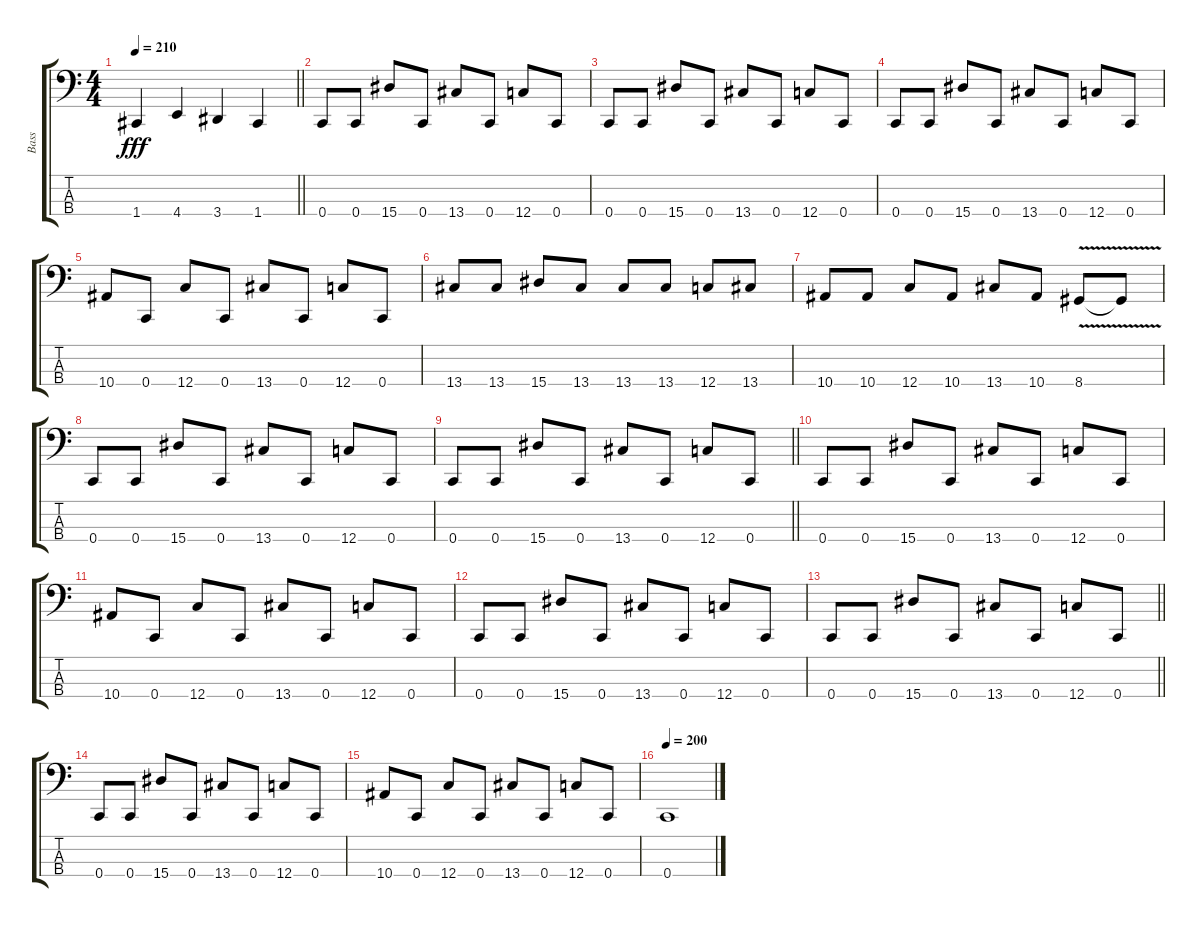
\track ("Bass" "Bass") {instrument electricbasspick}
\staff {score tabs}
\tuning (F2 C2 G1 C1) {hide}
\ts (4 4)
\tempo 210
\clef f4
\barLineRight lightlight
\ks c
1.4.4{dy fff} 4.4.4 3.4.4 1.4.4 |
0.4.8 0.4.8 15.4.8 0.4.8 13.4.8 0.4.8 12.4.8 0.4.8 |
0.4.8 0.4.8 15.4.8 0.4.8 13.4.8 0.4.8 12.4.8 0.4.8 |
0.4.8 0.4.8 15.4.8 0.4.8 13.4.8 0.4.8 12.4.8 0.4.8 |
10.4.8 0.4.8 12.4.8 0.4.8 13.4.8 0.4.8 12.4.8 0.4.8 |
13.4.8 13.4.8 15.4.8 13.4.8 13.4.8 13.4.8 12.4.8 13.4.8 |
10.4.8 10.4.8 12.4.8 10.4.8 13.4.8 10.4.8 8.4{v}.8 8.4{t}.8 |
0.4.8 0.4.8 15.4.8 0.4.8 13.4.8 0.4.8 12.4.8 0.4.8 |
\barLineRight lightlight
0.4.8 0.4.8 15.4.8 0.4.8 13.4.8 0.4.8 12.4.8 0.4.8 |
0.4.8 0.4.8 15.4.8 0.4.8 13.4.8 0.4.8 12.4.8 0.4.8 |
10.4.8 0.4.8 12.4.8 0.4.8 13.4.8 0.4.8 12.4.8 0.4.8 |
0.4.8 0.4.8 15.4.8 0.4.8 13.4.8 0.4.8 12.4.8 0.4.8 |
\barLineRight lightlight
0.4.8 0.4.8 15.4.8 0.4.8 13.4.8 0.4.8 12.4.8 0.4.8 |
0.4.8 0.4.8 15.4.8 0.4.8 13.4.8 0.4.8 12.4.8 0.4.8 |
10.4.8 0.4.8 12.4.8 0.4.8 13.4.8 0.4.8 12.4.8 0.4.8 |
\tempo 200
0.4{h}.1
